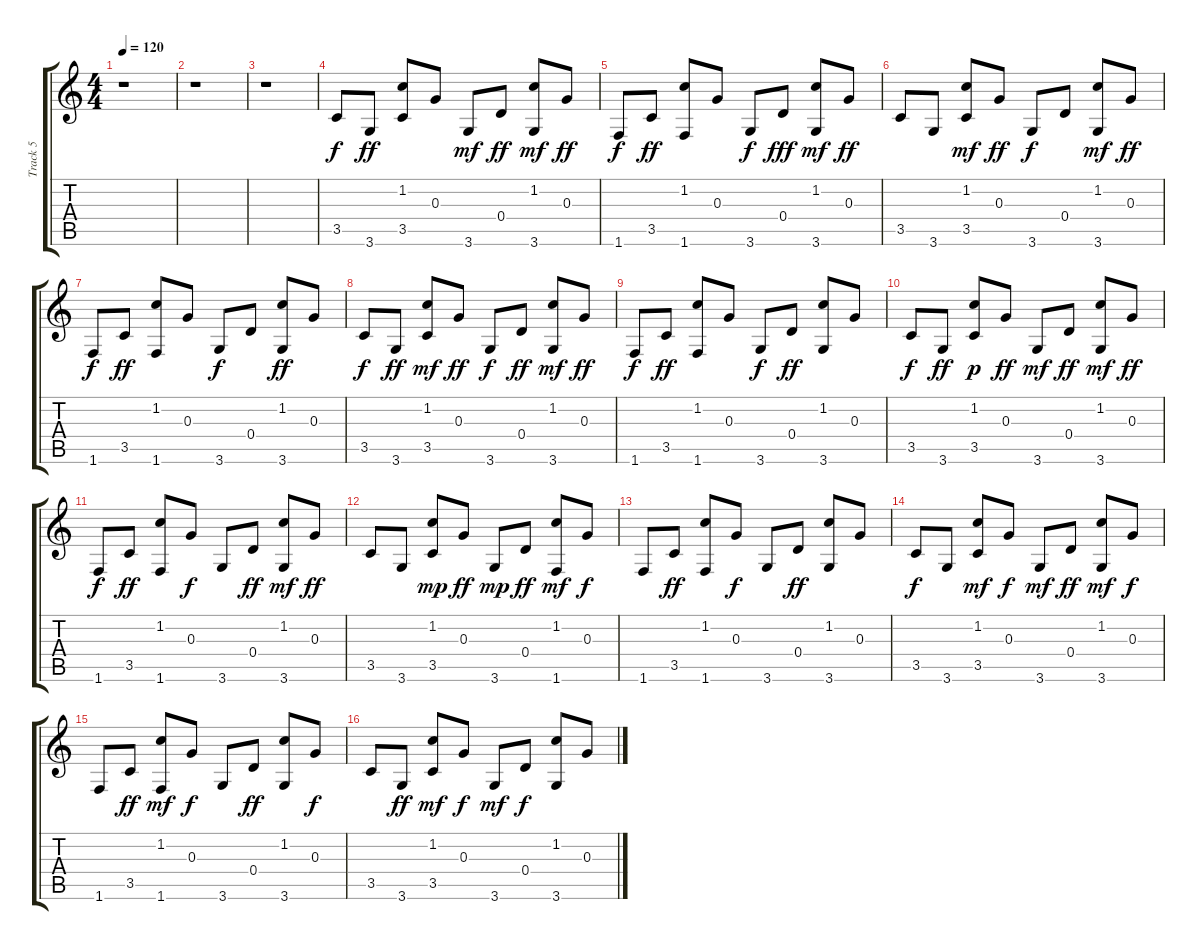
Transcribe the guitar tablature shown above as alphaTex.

\track ("Track 5" "Track 5") {instrument acousticguitarsteel}
\staff {score tabs}
\tuning (E4 B3 G3 D3 A2 E2) {hide}
\ts (4 4)
\tempo 120
\clef g2
\ks c
r.1{dy fff} |
r.1 |
r.1 |
3.5.8{dy f} 3.6.8{dy ff} (1.2 3.5).8 0.3.8 3.6.8{dy mf} 0.4.8{dy ff} (1.2 3.6).8{dy mf} 0.3.8{dy ff} |
1.6.8{dy f} 3.5.8{dy ff} (1.2 1.6).8 0.3.8 3.6.8{dy f} 0.4.8{dy fff} (1.2 3.6).8{dy mf} 0.3.8{dy ff} |
3.5.8 3.6.8 (1.2 3.5).8{dy mf} 0.3.8{dy ff} 3.6.8{dy f} 0.4.8 (1.2 3.6).8{dy mf} 0.3.8{dy ff} |
1.6.8{dy f} 3.5.8{dy ff} (1.2 1.6).8 0.3.8 3.6.8{dy f} 0.4.8 (1.2 3.6).8{dy ff} 0.3.8 |
3.5.8{dy f} 3.6.8{dy ff} (1.2 3.5).8{dy mf} 0.3.8{dy ff} 3.6.8{dy f} 0.4.8{dy ff} (1.2 3.6).8{dy mf} 0.3.8{dy ff} |
1.6.8{dy f} 3.5.8{dy ff} (1.2 1.6).8 0.3.8 3.6.8{dy f} 0.4.8{dy ff} (1.2 3.6).8 0.3.8 |
3.5.8{dy f} 3.6.8{dy ff} (1.2 3.5).8{dy p} 0.3.8{dy ff} 3.6.8{dy mf} 0.4.8{dy ff} (1.2 3.6).8{dy mf} 0.3.8{dy ff} |
1.6.8{dy f} 3.5.8{dy ff} (1.2 1.6).8 0.3.8{dy f} 3.6.8 0.4.8{dy ff} (1.2 3.6).8{dy mf} 0.3.8{dy ff} |
3.5.8 3.6.8 (1.2 3.5).8{dy mp} 0.3.8{dy ff} 3.6.8{dy mp} 0.4.8{dy ff} (1.2 1.6).8{dy mf} 0.3.8{dy f} |
1.6.8 3.5.8{dy ff} (1.2 1.6).8 0.3.8{dy f} 3.6.8 0.4.8{dy ff} (1.2 3.6).8 0.3.8 |
3.5.8{dy f} 3.6.8 (1.2 3.5).8{dy mf} 0.3.8{dy f} 3.6.8{dy mf} 0.4.8{dy ff} (1.2 3.6).8{dy mf} 0.3.8{dy f} |
1.6.8 3.5.8{dy ff} (1.2 1.6).8{dy mf} 0.3.8{dy f} 3.6.8 0.4.8{dy ff} (1.2 3.6).8 0.3.8{dy f} |
3.5.8 3.6.8{dy ff} (1.2 3.5).8{dy mf} 0.3.8{dy f} 3.6.8{dy mf} 0.4.8{dy f} (1.2 3.6).8 0.3.8
